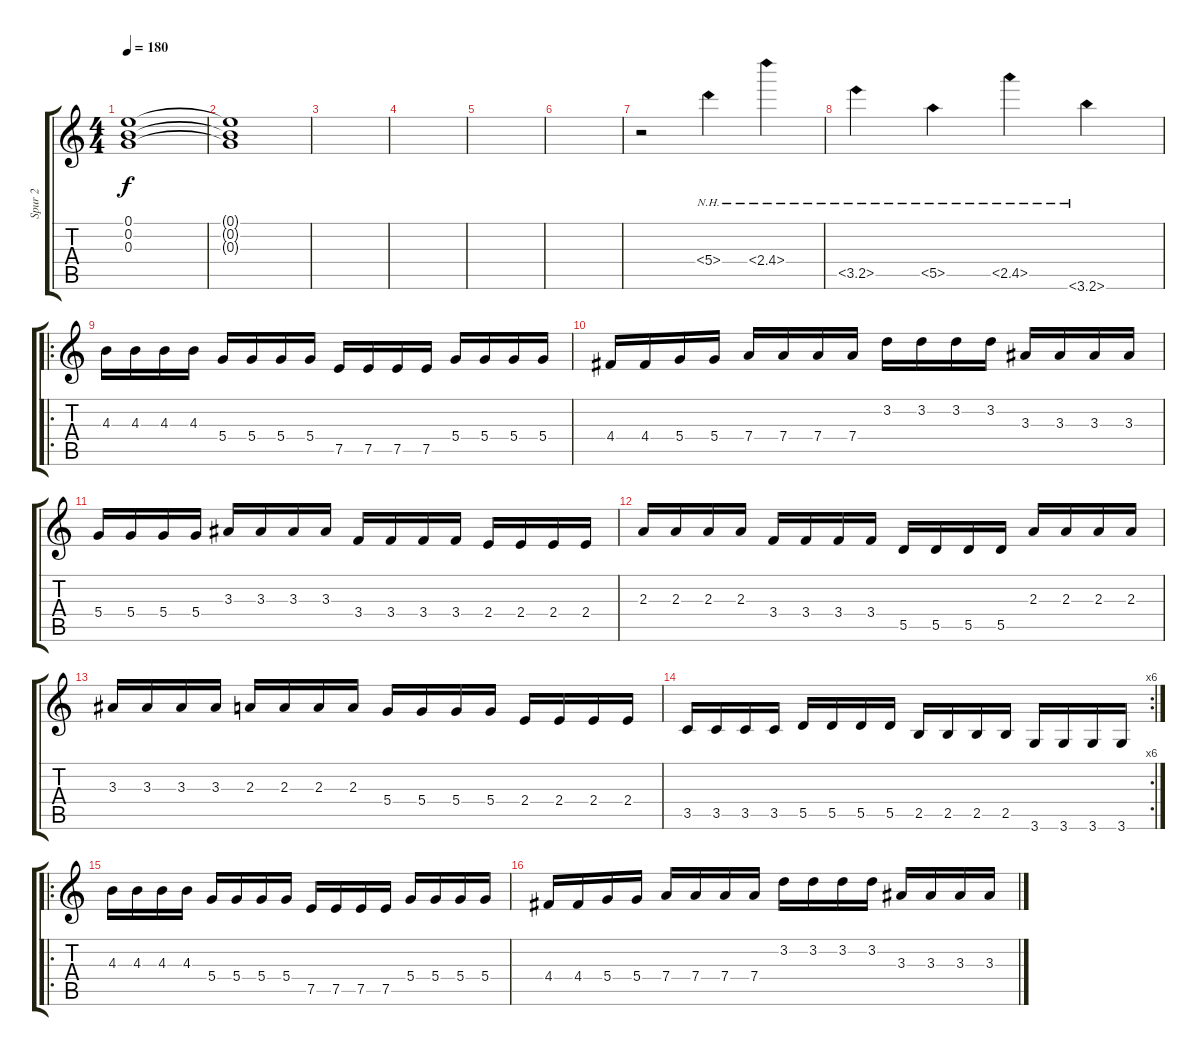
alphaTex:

\track ("Spur 2" "Spur 2") {instrument distortionguitar}
\staff {score tabs}
\tuning (E4 B3 G3 D3 A2 E2) {hide}
\ts (4 4)
\tempo 180
\clef g2
\ks c
(0.1{t} 0.2{t} 0.3{t}).1{dy f volume 5} |
(0.1{t} 0.2{t} 0.3{t}).1{volume 3} |
|
|
|
|
r.2{volume 10} 5.4{nh}.4 2.4{nh}.4 |
3.5{nh}.4 5.5{nh}.4 2.5{nh}.4 3.6{nh}.4 |
\ro
4.3.16 4.3.16 4.3.16 4.3.16 5.4.16 5.4.16 5.4.16 5.4.16 7.5.16 7.5.16 7.5.16 7.5.16 5.4.16 5.4.16 5.4.16 5.4.16 |
4.4.16 4.4.16 5.4.16 5.4.16 7.4.16 7.4.16 7.4.16 7.4.16 3.2.16 3.2.16 3.2.16 3.2.16 3.3.16 3.3.16 3.3.16 3.3.16 |
5.4.16 5.4.16 5.4.16 5.4.16 3.3.16 3.3.16 3.3.16 3.3.16 3.4.16 3.4.16 3.4.16 3.4.16 2.4.16 2.4.16 2.4.16 2.4.16 |
2.3.16 2.3.16 2.3.16 2.3.16 3.4.16 3.4.16 3.4.16 3.4.16 5.5.16 5.5.16 5.5.16 5.5.16 2.3.16 2.3.16 2.3.16 2.3.16 |
3.3.16 3.3.16 3.3.16 3.3.16 2.3.16 2.3.16 2.3.16 2.3.16 5.4.16 5.4.16 5.4.16 5.4.16 2.4.16 2.4.16 2.4.16 2.4.16 |
\rc 6
3.5.16 3.5.16 3.5.16 3.5.16 5.5.16 5.5.16 5.5.16 5.5.16 2.5.16 2.5.16 2.5.16 2.5.16 3.6.16 3.6.16 3.6.16 3.6.16 |
\ro
4.3.16 4.3.16 4.3.16 4.3.16 5.4.16 5.4.16 5.4.16 5.4.16 7.5.16 7.5.16 7.5.16 7.5.16 5.4.16 5.4.16 5.4.16 5.4.16 |
4.4.16 4.4.16 5.4.16 5.4.16 7.4.16 7.4.16 7.4.16 7.4.16 3.2.16 3.2.16 3.2.16 3.2.16 3.3.16 3.3.16 3.3.16 3.3.16
